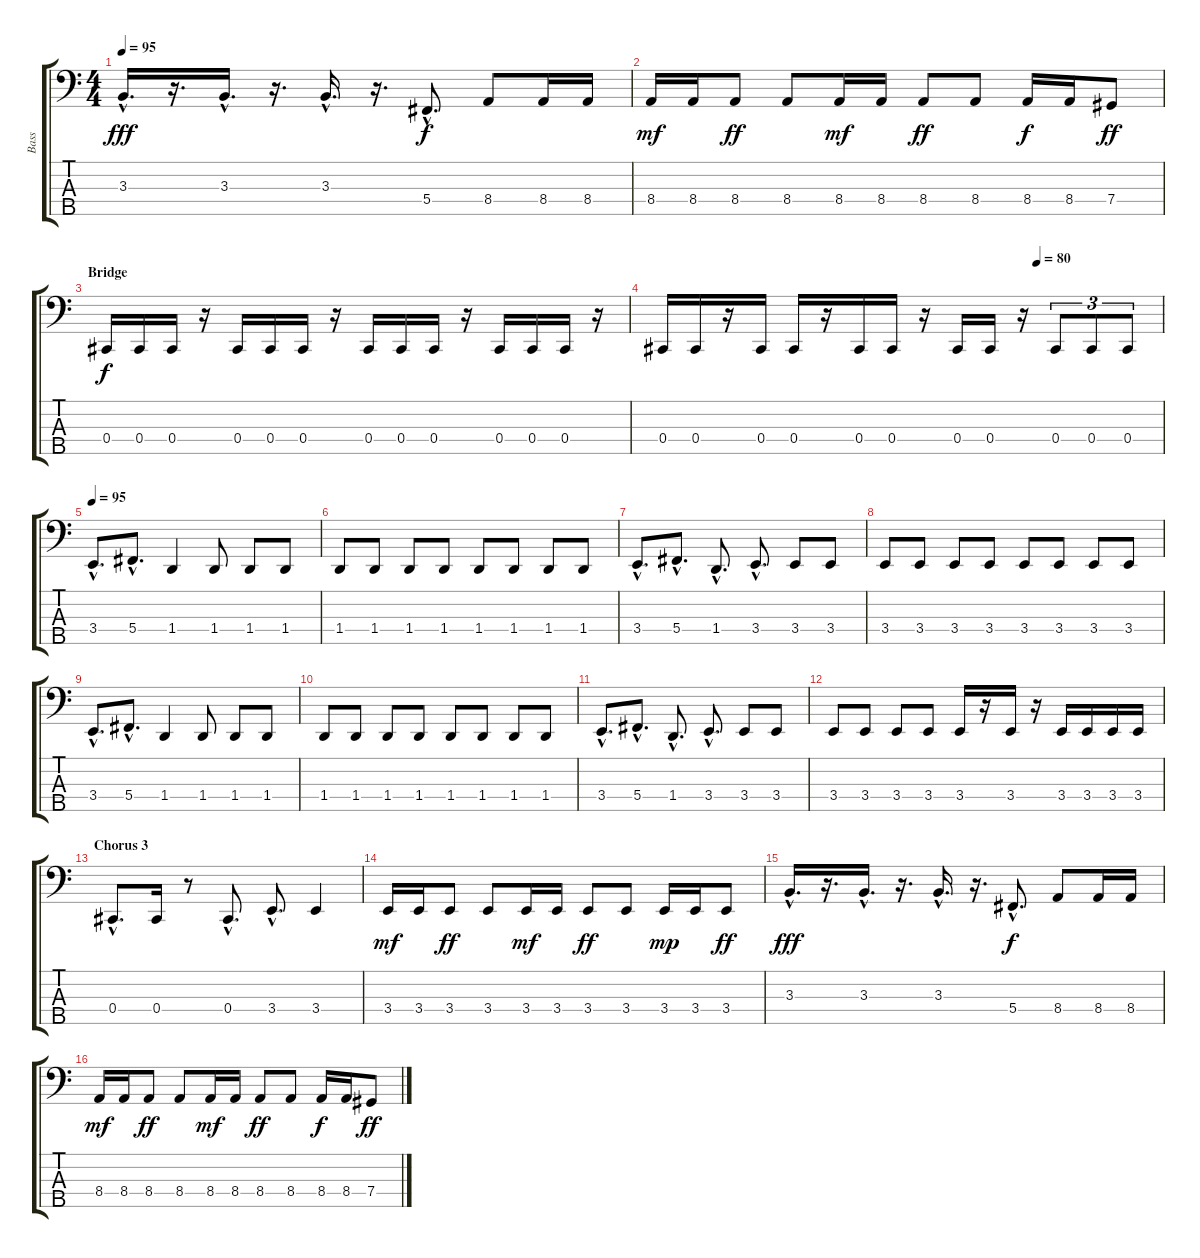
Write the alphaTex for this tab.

\track ("Bass" "Bass") {instrument electricbassfinger}
\staff {score tabs}
\tuning (Gb2 Db2 Ab1 Db1 Bb0) {hide}
\ts (4 4)
\tempo 95
\clef f4
\ks c
3.3{hac}.16{d dy fff} r.16{d} 3.3{hac}.16{d} r.16{d} 3.3{hac}.16{d} r.16{d} 5.4{hac}.8{d dy f} 8.4.8 8.4.16 8.4.16 |
8.4.16{dy mf} 8.4.16 8.4.8{dy ff} 8.4.8 8.4.16{dy mf} 8.4.16 8.4.8{dy ff} 8.4.8 8.4.16{dy f} 8.4.16 7.4.8{dy ff} |
\section ("" "Bridge")
0.4.16{dy f} 0.4.16 0.4.16 r.16 0.4.16 0.4.16 0.4.16 r.16 0.4.16 0.4.16 0.4.16 r.16 0.4.16 0.4.16 0.4.16 r.16 |
\tempo (80 0.75)
0.4.16 0.4.16 r.16 0.4.16 0.4.16 r.16 0.4.16 0.4.16 r.16 0.4.16 0.4.16 r.16 0.4.8{tu (3 2)} 0.4.8{tu (3 2)} 0.4.8{tu (3 2)} |
\tempo 95
3.4{hac}.8{d} 5.4{hac}.8{d} 1.4.4 1.4.8 1.4.8 1.4.8 |
1.4.8 1.4.8 1.4.8 1.4.8 1.4.8 1.4.8 1.4.8 1.4.8 |
3.4{hac}.8{d} 5.4{hac}.8{d} 1.4{hac}.8{d} 3.4{hac}.8{d} 3.4.8 3.4.8 |
3.4.8 3.4.8 3.4.8 3.4.8 3.4.8 3.4.8 3.4.8 3.4.8 |
3.4{hac}.8{d} 5.4{hac}.8{d} 1.4.4 1.4.8 1.4.8 1.4.8 |
1.4.8 1.4.8 1.4.8 1.4.8 1.4.8 1.4.8 1.4.8 1.4.8 |
3.4{hac}.8{d} 5.4{hac}.8{d} 1.4{hac}.8{d} 3.4{hac}.8{d} 3.4.8 3.4.8 |
3.4.8 3.4.8 3.4.8 3.4.8 3.4.16 r.16 3.4.16 r.16 3.4.16 3.4.16 3.4.16 3.4.16 |
\section ("" "Chorus 3")
0.4{hac}.8{d} 0.4.16 r.8 0.4{hac}.8{d} 3.4{hac}.8{d} 3.4.4 |
3.4.16{dy mf} 3.4.16 3.4.8{dy ff} 3.4.8 3.4.16{dy mf} 3.4.16 3.4.8{dy ff} 3.4.8 3.4.16{dy mp} 3.4.16 3.4.8{dy ff} |
3.3{hac}.16{d dy fff} r.16{d} 3.3{hac}.16{d} r.16{d} 3.3{hac}.16{d} r.16{d} 5.4{hac}.8{d dy f} 8.4.8 8.4.16 8.4.16 |
8.4.16{dy mf} 8.4.16 8.4.8{dy ff} 8.4.8 8.4.16{dy mf} 8.4.16 8.4.8{dy ff} 8.4.8 8.4.16{dy f} 8.4.16 7.4.8{dy ff}
